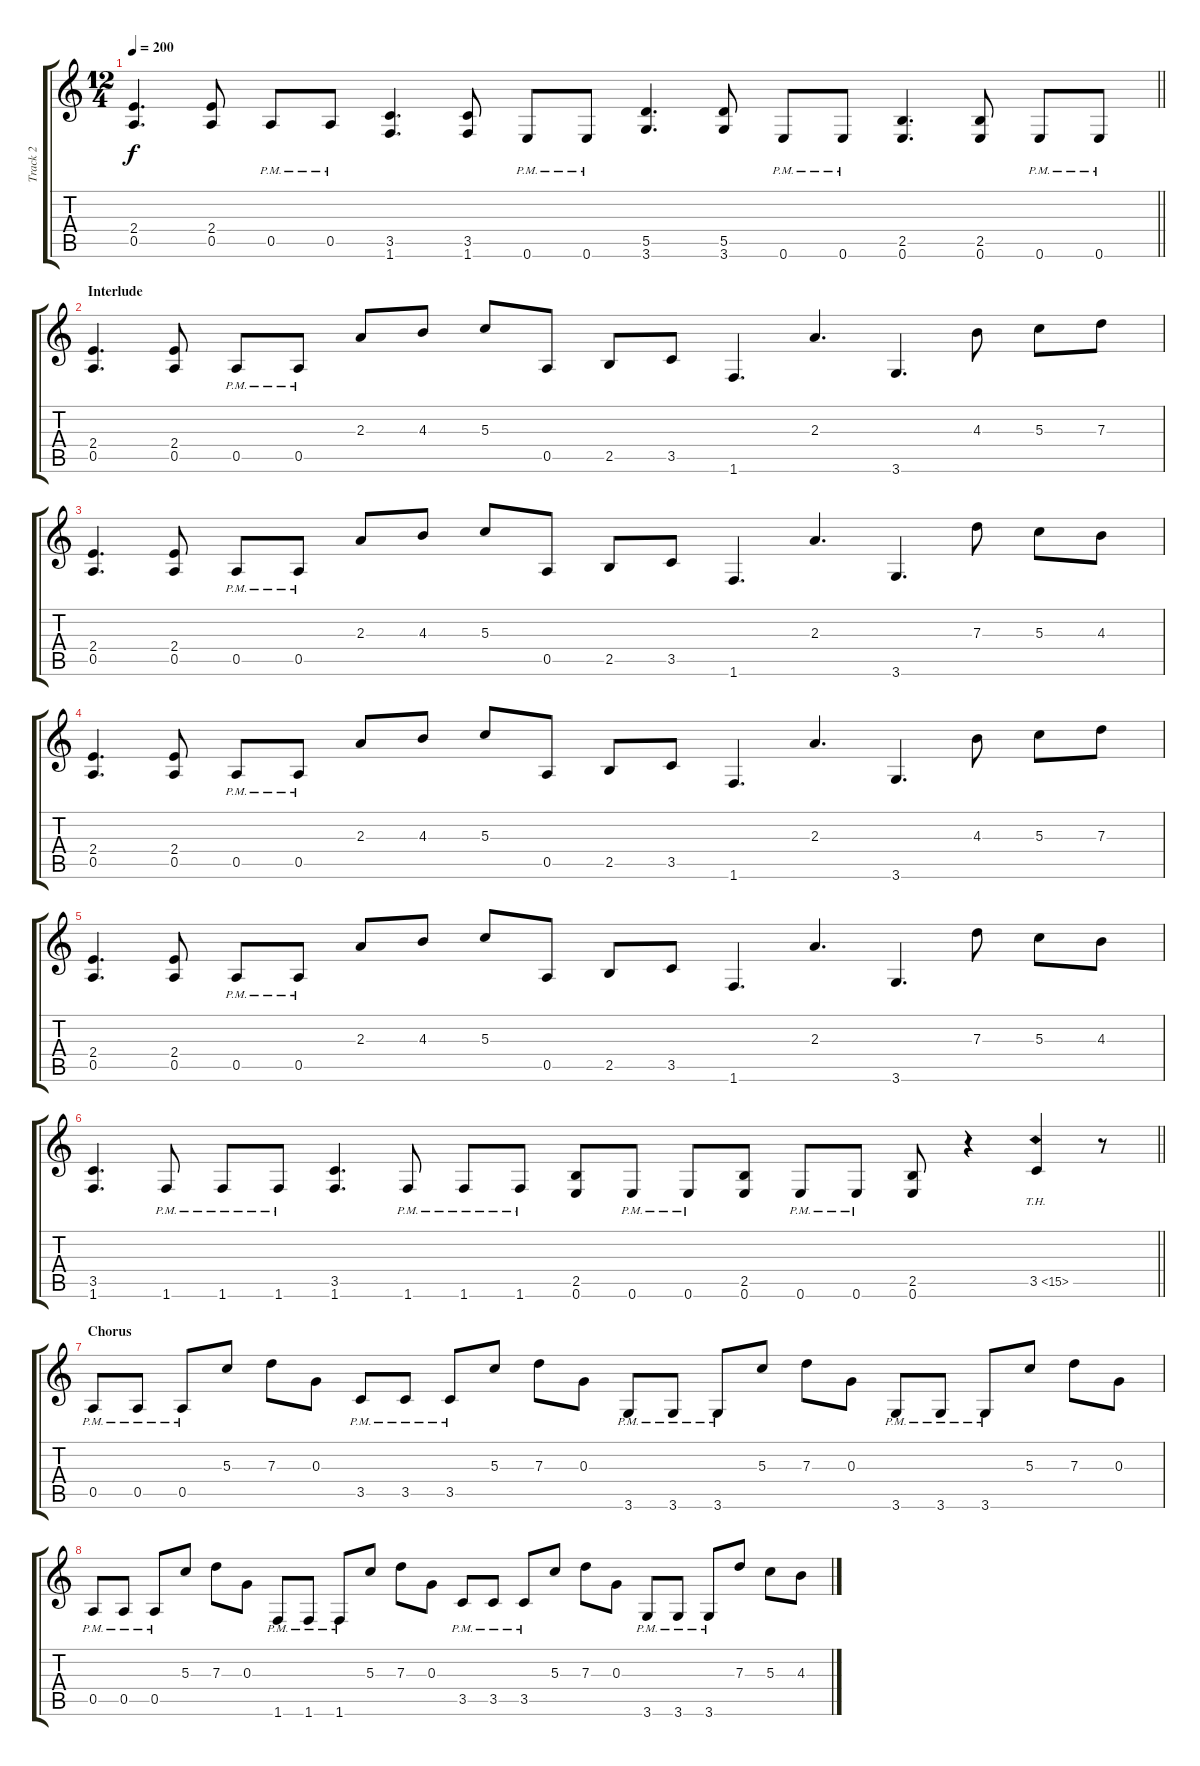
\track ("Track 2" "Track 2") {instrument distortionguitar}
\staff {score tabs}
\tuning (E4 B3 G3 D3 A2 E2) {hide}
\ts (12 4)
\tempo 200
\clef g2
\barLineRight lightlight
\ks c
(2.4 0.5).4{d dy f} (2.4 0.5).8 0.5{pm}.8 0.5{pm}.8 (3.5 1.6).4{d} (3.5 1.6).8 0.6{pm}.8 0.6{pm}.8 (5.5 3.6).4{d} (5.5 3.6).8 0.6{pm}.8 0.6{pm}.8 (2.5 0.6).4{d} (2.5 0.6).8 0.6{pm}.8 0.6{pm}.8 |
\section ("" "Interlude")
(2.4 0.5).4{d} (2.4 0.5).8 0.5{pm}.8 0.5{pm}.8 2.3.8 4.3.8 5.3.8 0.5.8 2.5.8 3.5.8 1.6.4{d} 2.3.4{d} 3.6.4{d} 4.3.8 5.3.8 7.3.8 |
(2.4 0.5).4{d} (2.4 0.5).8 0.5{pm}.8 0.5{pm}.8 2.3.8 4.3.8 5.3.8 0.5.8 2.5.8 3.5.8 1.6.4{d} 2.3.4{d} 3.6.4{d} 7.3.8 5.3.8 4.3.8 |
(2.4 0.5).4{d} (2.4 0.5).8 0.5{pm}.8 0.5{pm}.8 2.3.8 4.3.8 5.3.8 0.5.8 2.5.8 3.5.8 1.6.4{d} 2.3.4{d} 3.6.4{d} 4.3.8 5.3.8 7.3.8 |
(2.4 0.5).4{d} (2.4 0.5).8 0.5{pm}.8 0.5{pm}.8 2.3.8 4.3.8 5.3.8 0.5.8 2.5.8 3.5.8 1.6.4{d} 2.3.4{d} 3.6.4{d} 7.3.8 5.3.8 4.3.8 |
\barLineRight lightlight
(3.5 1.6).4{d} 1.6{pm}.8 1.6{pm}.8 1.6{pm}.8 (3.5 1.6).4{d} 1.6{pm}.8 1.6{pm}.8 1.6{pm}.8 (2.5 0.6).8 0.6{pm}.8 0.6{pm}.8 (2.5 0.6).8 0.6{pm}.8 0.6{pm}.8 (2.5 0.6).8 r.4 3.5{th 12}.4 r.8 |
\section ("" "Chorus")
0.5{pm}.8 0.5{pm}.8 0.5{pm}.8 5.3.8 7.3.8 0.3.8 3.5{pm}.8 3.5{pm}.8 3.5{pm}.8 5.3.8 7.3.8 0.3.8 3.6{pm}.8 3.6{pm}.8 3.6{pm}.8 5.3.8 7.3.8 0.3.8 3.6{pm}.8 3.6{pm}.8 3.6{pm}.8 5.3.8 7.3.8 0.3.8 |
0.5{pm}.8 0.5{pm}.8 0.5{pm}.8 5.3.8 7.3.8 0.3.8 1.6{pm}.8 1.6{pm}.8 1.6{pm}.8 5.3.8 7.3.8 0.3.8 3.5{pm}.8 3.5{pm}.8 3.5{pm}.8 5.3.8 7.3.8 0.3.8 3.6{pm}.8 3.6{pm}.8 3.6{pm}.8 7.3.8 5.3.8 4.3.8
